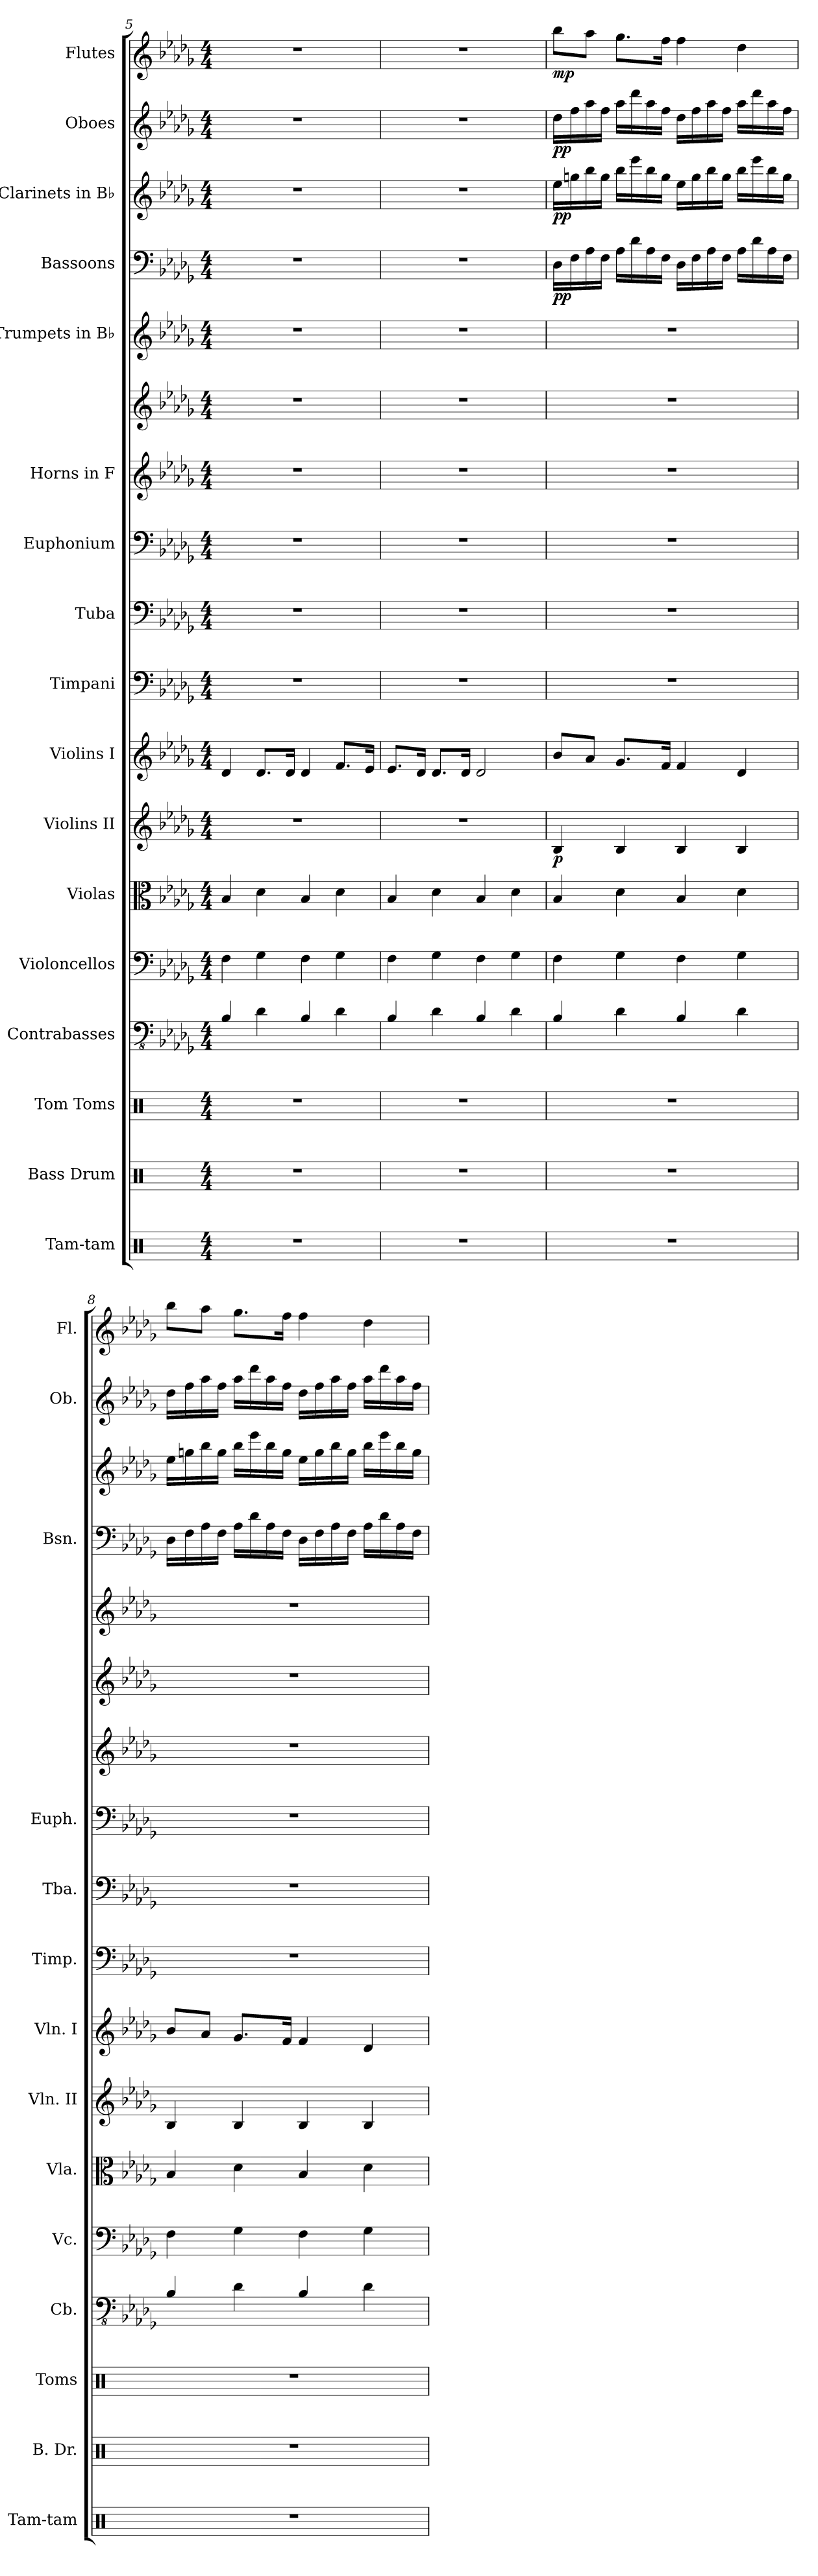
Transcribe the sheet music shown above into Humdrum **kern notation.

**kern	**kern	**kern	**kern	**kern	**kern	**kern	**dynam	**kern	**kern	**kern	**kern	**kern	**kern	**kern	**kern	**dynam	**kern	**dynam	**kern	**dynam	**kern	**dynam
*part17	*part16	*part15	*part14	*part13	*part12	*part11	*part11	*part10	*part9	*part8	*part7	*part6	*part6	*part5	*part4	*part4	*part3	*part3	*part2	*part2	*part1	*part1
*staff18	*staff17	*staff16	*staff15	*staff14	*staff13	*staff12	*staff12	*staff11	*staff10	*staff9	*staff8	*staff7	*staff6	*staff5	*staff4	*staff4	*staff3	*staff3	*staff2	*staff2	*staff1	*staff1
*I"Tam-tam	*I"Bass Drum	*I"Tom Toms	*I"Contrabasses	*I"Violoncellos	*I"Violas	*I"Violins II	*	*I"Violins I	*I"Timpani	*I"Tuba	*I"Euphonium	*I"Horns in F	*	*I"Trumpets in B♭	*I"Bassoons	*	*I"Clarinets in B♭	*	*I"Oboes	*	*I"Flutes	*
*I'Tam-tam	*I'B. Dr.	*I'Toms	*I'Cb.	*I'Vc.	*I'Vla.	*I'Vln. II	*	*I'Vln. I	*I'Timp.	*I'Tba.	*I'Euph.	*	*	*	*I'Bsn.	*	*	*	*I'Ob.	*	*I'Fl.	*
!!LO:PB:g=z
*clefX	*clefX	*clefX	*clefFv4	*clefF4	*clefC3	*clefG2	*	*clefG2	*clefF4	*clefF4	*clefF4	*clefG2	*clefG2	*clefG2	*clefF4	*	*clefG2	*	*clefG2	*	*clefG2	*
*	*	*	*ITrd7c12	*	*	*	*	*	*	*	*	*ITrd4c7	*ITrd4c7	*ITrd1c2	*	*	*ITrd1c2	*	*	*	*	*
*k[]	*k[]	*k[]	*k[b-e-a-d-g-]	*k[b-e-a-d-g-]	*k[b-e-a-d-g-]	*k[b-e-a-d-g-]	*	*k[b-e-a-d-g-]	*k[b-e-a-d-g-]	*k[b-e-a-d-g-]	*k[b-e-a-d-g-]	*k[b-e-a-d-g-c-]	*k[b-e-a-d-g-c-]	*k[b-e-a-d-g-c-f-]	*k[b-e-a-d-g-]	*	*k[b-e-a-d-g-c-f-]	*	*k[b-e-a-d-g-]	*	*k[b-e-a-d-g-]	*
*M4/4	*M4/4	*M4/4	*M4/4	*M4/4	*M4/4	*M4/4	*	*M4/4	*M4/4	*M4/4	*M4/4	*M4/4	*M4/4	*M4/4	*M4/4	*	*M4/4	*	*M4/4	*	*M4/4	*
=5	=5	=5	=5	=5	=5	=5	=5	=5	=5	=5	=5	=5	=5	=5	=5	=5	=5	=5	=5	=5	=5	=5
1r	1r	1r	4BBB-/	4F\	4B-/	1r	.	4d-/	1r	1r	1r	1r	1r	1r	1r	.	1r	.	1r	.	1r	.
.	.	.	4DD-\	4G-\	4d-\	.	.	8.d-/L	.	.	.	.	.	.	.	.	.	.	.	.	.	.
.	.	.	.	.	.	.	.	16d-/Jk	.	.	.	.	.	.	.	.	.	.	.	.	.	.
.	.	.	4BBB-/	4F\	4B-/	.	.	4d-/	.	.	.	.	.	.	.	.	.	.	.	.	.	.
.	.	.	4DD-\	4G-\	4d-\	.	.	8.f/L	.	.	.	.	.	.	.	.	.	.	.	.	.	.
.	.	.	.	.	.	.	.	16e-/Jk	.	.	.	.	.	.	.	.	.	.	.	.	.	.
=6	=6	=6	=6	=6	=6	=6	=6	=6	=6	=6	=6	=6	=6	=6	=6	=6	=6	=6	=6	=6	=6	=6
1r	1r	1r	4BBB-/	4F\	4B-/	1r	.	8.e-/L	1r	1r	1r	1r	1r	1r	1r	.	1r	.	1r	.	1r	.
.	.	.	.	.	.	.	.	16d-/Jk	.	.	.	.	.	.	.	.	.	.	.	.	.	.
.	.	.	4DD-\	4G-\	4d-\	.	.	8.d-/L	.	.	.	.	.	.	.	.	.	.	.	.	.	.
.	.	.	.	.	.	.	.	16d-/Jk	.	.	.	.	.	.	.	.	.	.	.	.	.	.
.	.	.	4BBB-/	4F\	4B-/	.	.	2d-/	.	.	.	.	.	.	.	.	.	.	.	.	.	.
.	.	.	4DD-\	4G-\	4d-\	.	.	.	.	.	.	.	.	.	.	.	.	.	.	.	.	.
=7	=7	=7	=7	=7	=7	=7	=7	=7	=7	=7	=7	=7	=7	=7	=7	=7	=7	=7	=7	=7	=7	=7
!	!	!	!	!	!	!	!LO:DY:b	!	!	!	!	!	!	!	!	!LO:DY:b	!	!LO:DY:b	!	!LO:DY:b	!	!LO:DY:b
1r	1r	1r	4BBB-/	4F\	4B-/	4B-/	p	8b-/L	1r	1r	1r	1r	1r	1r	16D-\LL	pp	16dd-\LL	pp	16dd-\LL	pp	8bb-\L	mp
.	.	.	.	.	.	.	.	.	.	.	.	.	.	.	16F\	.	16ffn\	.	16ff\	.	.	.
.	.	.	.	.	.	.	.	8a-/J	.	.	.	.	.	.	16A-\	.	16aa-\	.	16aa-\	.	8aa-\J	.
.	.	.	.	.	.	.	.	.	.	.	.	.	.	.	16F\JJ	.	16ff\JJ	.	16ff\JJ	.	.	.
.	.	.	4DD-\	4G-\	4d-\	4B-/	.	8.g-/L	.	.	.	.	.	.	16A-\LL	.	16aa-\LL	.	16aa-\LL	.	8.gg-\L	.
.	.	.	.	.	.	.	.	.	.	.	.	.	.	.	16d-\	.	16ddd-\	.	16ddd-\	.	.	.
.	.	.	.	.	.	.	.	.	.	.	.	.	.	.	16A-\	.	16aa-\	.	16aa-\	.	.	.
.	.	.	.	.	.	.	.	16f/Jk	.	.	.	.	.	.	16F\JJ	.	16ff\JJ	.	16ff\JJ	.	16ff\Jk	.
.	.	.	4BBB-/	4F\	4B-/	4B-/	.	4f/	.	.	.	.	.	.	16D-\LL	.	16dd-\LL	.	16dd-\LL	.	4ff\	.
.	.	.	.	.	.	.	.	.	.	.	.	.	.	.	16F\	.	16ff\	.	16ff\	.	.	.
.	.	.	.	.	.	.	.	.	.	.	.	.	.	.	16A-\	.	16aa-\	.	16aa-\	.	.	.
.	.	.	.	.	.	.	.	.	.	.	.	.	.	.	16F\JJ	.	16ff\JJ	.	16ff\JJ	.	.	.
.	.	.	4DD-\	4G-\	4d-\	4B-/	.	4d-/	.	.	.	.	.	.	16A-\LL	.	16aa-\LL	.	16aa-\LL	.	4dd-\	.
.	.	.	.	.	.	.	.	.	.	.	.	.	.	.	16d-\	.	16ddd-\	.	16ddd-\	.	.	.
.	.	.	.	.	.	.	.	.	.	.	.	.	.	.	16A-\	.	16aa-\	.	16aa-\	.	.	.
.	.	.	.	.	.	.	.	.	.	.	.	.	.	.	16F\JJ	.	16ff\JJ	.	16ff\JJ	.	.	.
!!LO:PB:g=z
=8	=8	=8	=8	=8	=8	=8	=8	=8	=8	=8	=8	=8	=8	=8	=8	=8	=8	=8	=8	=8	=8	=8
1r	1r	1r	4BBB-/	4F\	4B-/	4B-/	.	8b-/L	1r	1r	1r	1r	1r	1r	16D-\LL	.	16dd-\LL	.	16dd-\LL	.	8bb-\L	.
.	.	.	.	.	.	.	.	.	.	.	.	.	.	.	16F\	.	16ffn\	.	16ff\	.	.	.
.	.	.	.	.	.	.	.	8a-/J	.	.	.	.	.	.	16A-\	.	16aa-\	.	16aa-\	.	8aa-\J	.
.	.	.	.	.	.	.	.	.	.	.	.	.	.	.	16F\JJ	.	16ff\JJ	.	16ff\JJ	.	.	.
.	.	.	4DD-\	4G-\	4d-\	4B-/	.	8.g-/L	.	.	.	.	.	.	16A-\LL	.	16aa-\LL	.	16aa-\LL	.	8.gg-\L	.
.	.	.	.	.	.	.	.	.	.	.	.	.	.	.	16d-\	.	16ddd-\	.	16ddd-\	.	.	.
.	.	.	.	.	.	.	.	.	.	.	.	.	.	.	16A-\	.	16aa-\	.	16aa-\	.	.	.
.	.	.	.	.	.	.	.	16f/Jk	.	.	.	.	.	.	16F\JJ	.	16ff\JJ	.	16ff\JJ	.	16ff\Jk	.
.	.	.	4BBB-/	4F\	4B-/	4B-/	.	4f/	.	.	.	.	.	.	16D-\LL	.	16dd-\LL	.	16dd-\LL	.	4ff\	.
.	.	.	.	.	.	.	.	.	.	.	.	.	.	.	16F\	.	16ff\	.	16ff\	.	.	.
.	.	.	.	.	.	.	.	.	.	.	.	.	.	.	16A-\	.	16aa-\	.	16aa-\	.	.	.
.	.	.	.	.	.	.	.	.	.	.	.	.	.	.	16F\JJ	.	16ff\JJ	.	16ff\JJ	.	.	.
.	.	.	4DD-\	4G-\	4d-\	4B-/	.	4d-/	.	.	.	.	.	.	16A-\LL	.	16aa-\LL	.	16aa-\LL	.	4dd-\	.
.	.	.	.	.	.	.	.	.	.	.	.	.	.	.	16d-\	.	16ddd-\	.	16ddd-\	.	.	.
.	.	.	.	.	.	.	.	.	.	.	.	.	.	.	16A-\	.	16aa-\	.	16aa-\	.	.	.
.	.	.	.	.	.	.	.	.	.	.	.	.	.	.	16F\JJ	.	16ff\JJ	.	16ff\JJ	.	.	.
=	=	=	=	=	=	=	=	=	=	=	=	=	=	=	=	=	=	=	=	=	=	=
*-	*-	*-	*-	*-	*-	*-	*-	*-	*-	*-	*-	*-	*-	*-	*-	*-	*-	*-	*-	*-	*-	*-
